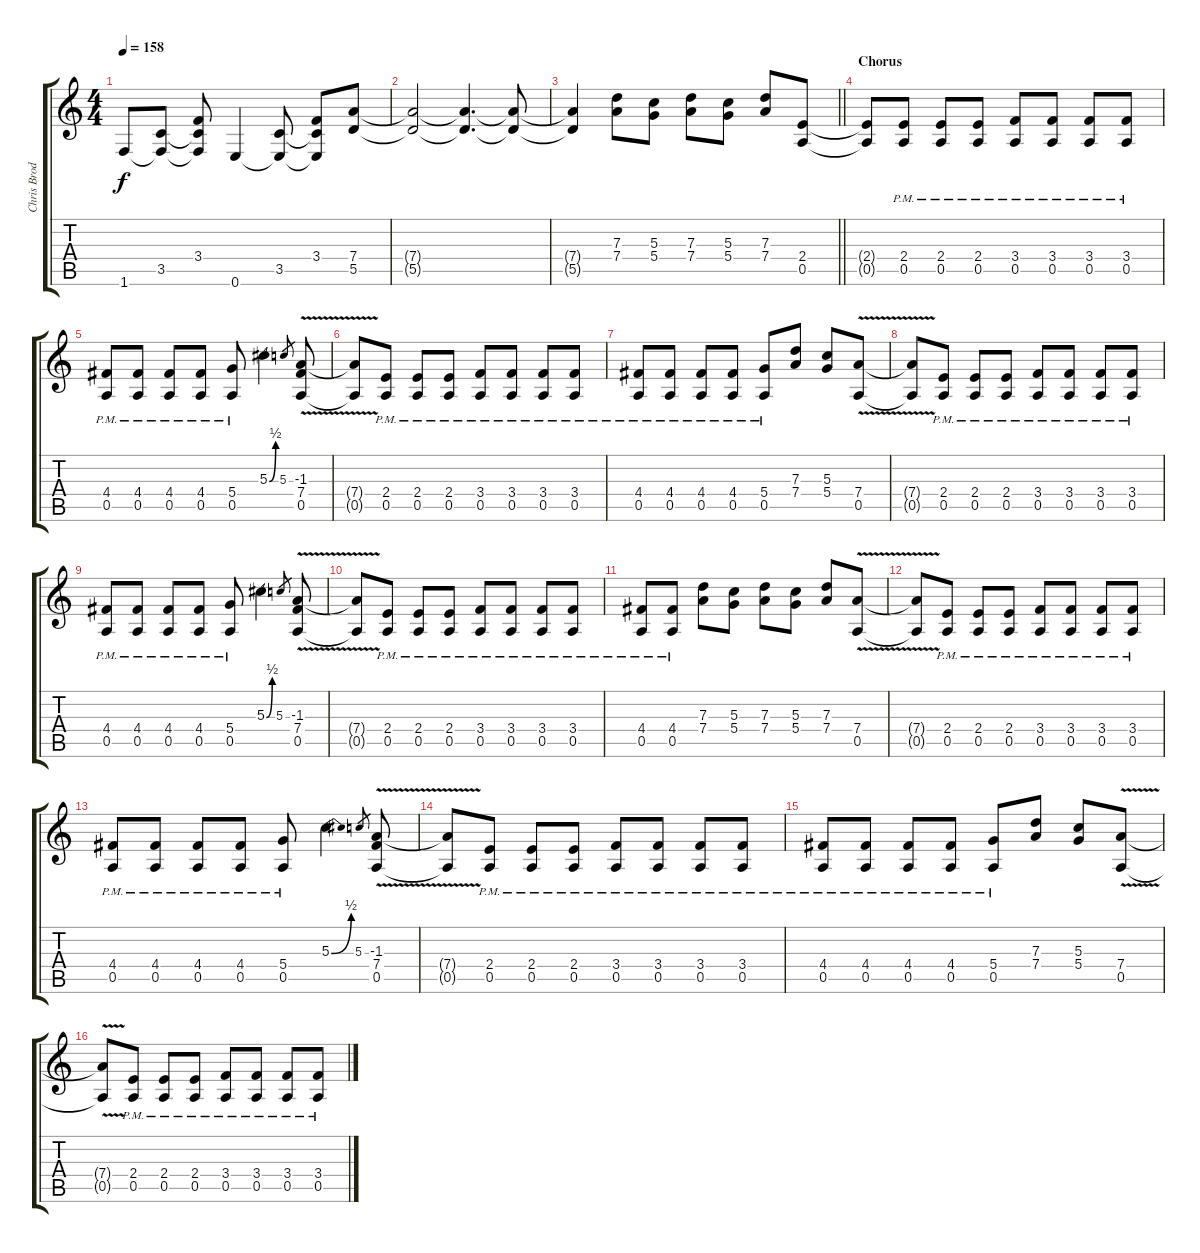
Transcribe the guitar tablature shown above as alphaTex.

\track ("Chris Broderick" "Chris Brod") {instrument distortionguitar}
\staff {score tabs}
\tuning (E4 B3 G3 D3 A2 E2) {hide}
\ts (4 4)
\tempo 158
\clef g2
\ks c
1.6{t}.8{dy f} (3.5 1.6{t}).8 (3.4 3.5{t} 1.6{t}).8 0.6.4 (3.5 0.6{t}).8 (3.4 3.5{t} 0.6{t}).8 (7.4 5.5).8 |
(7.4{t} 5.5{t}).2 (7.4{t} 5.5{t}).4{d} (7.4{t} 5.5{t}).8 |
\barLineRight lightlight
(7.4{t} 5.5{t}).4 (7.3 7.4).8 (5.3 5.4).8 (7.3 7.4).8 (5.3 5.4).8 (7.3 7.4).8 (2.4 0.5).8 |
\section ("" "Chorus")
(2.4{t} 0.5{t}).8 (2.4{pm} 0.5{pm}).8 (2.4{pm} 0.5{pm}).8 (2.4{pm} 0.5{pm}).8 (3.4{pm} 0.5{pm}).8 (3.4{pm} 0.5{pm}).8 (3.4{pm} 0.5{pm}).8 (3.4{pm} 0.5{pm}).8 |
(4.4{pm} 0.5{pm}).8 (4.4{pm} 0.5{pm}).8 (4.4{pm} 0.5{pm}).8 (4.4{pm} 0.5{pm}).8 (5.4{pm} 0.5{pm}).8 5.3{be (bend 0 0 60 2)}.4 5.3.8{gr} (-1.3 7.4{v} 0.5{v}).8 |
(7.4{v t} 0.5{v t}).8 (2.4{pm} 0.5{pm}).8 (2.4{pm} 0.5{pm}).8 (2.4{pm} 0.5{pm}).8 (3.4{pm} 0.5{pm}).8 (3.4{pm} 0.5{pm}).8 (3.4{pm} 0.5{pm}).8 (3.4{pm} 0.5{pm}).8 |
(4.4{pm} 0.5{pm}).8 (4.4{pm} 0.5{pm}).8 (4.4{pm} 0.5{pm}).8 (4.4{pm} 0.5{pm}).8 (5.4{pm} 0.5{pm}).8 (7.3 7.4).8 (5.3 5.4).8 (7.4{v} 0.5{v}).8 |
(7.4{v t} 0.5{v t}).8 (2.4{pm} 0.5{pm}).8 (2.4{pm} 0.5{pm}).8 (2.4{pm} 0.5{pm}).8 (3.4{pm} 0.5{pm}).8 (3.4{pm} 0.5{pm}).8 (3.4{pm} 0.5{pm}).8 (3.4{pm} 0.5{pm}).8 |
(4.4{pm} 0.5{pm}).8 (4.4{pm} 0.5{pm}).8 (4.4{pm} 0.5{pm}).8 (4.4{pm} 0.5{pm}).8 (5.4{pm} 0.5{pm}).8 5.3{be (bend 0 0 60 2)}.4 5.3.8{gr} (-1.3 7.4{v} 0.5{v}).8 |
(7.4{v t} 0.5{v t}).8 (2.4{pm} 0.5{pm}).8 (2.4{pm} 0.5{pm}).8 (2.4{pm} 0.5{pm}).8 (3.4{pm} 0.5{pm}).8 (3.4{pm} 0.5{pm}).8 (3.4{pm} 0.5{pm}).8 (3.4{pm} 0.5{pm}).8 |
(4.4{pm} 0.5{pm}).8 (4.4{pm} 0.5{pm}).8 (7.3 7.4).8 (5.3 5.4).8 (7.3 7.4).8 (5.3 5.4).8 (7.3 7.4).8 (7.4{v} 0.5{v}).8 |
(7.4{v t} 0.5{v t}).8 (2.4{pm} 0.5{pm}).8 (2.4{pm} 0.5{pm}).8 (2.4{pm} 0.5{pm}).8 (3.4{pm} 0.5{pm}).8 (3.4{pm} 0.5{pm}).8 (3.4{pm} 0.5{pm}).8 (3.4{pm} 0.5{pm}).8 |
(4.4{pm} 0.5{pm}).8 (4.4{pm} 0.5{pm}).8 (4.4{pm} 0.5{pm}).8 (4.4{pm} 0.5{pm}).8 (5.4{pm} 0.5{pm}).8 5.3{be (bend 0 0 60 2)}.4 5.3.8{gr} (-1.3 7.4{v} 0.5{v}).8 |
(7.4{v t} 0.5{v t}).8 (2.4{pm} 0.5{pm}).8 (2.4{pm} 0.5{pm}).8 (2.4{pm} 0.5{pm}).8 (3.4{pm} 0.5{pm}).8 (3.4{pm} 0.5{pm}).8 (3.4{pm} 0.5{pm}).8 (3.4{pm} 0.5{pm}).8 |
(4.4{pm} 0.5{pm}).8 (4.4{pm} 0.5{pm}).8 (4.4{pm} 0.5{pm}).8 (4.4{pm} 0.5{pm}).8 (5.4{pm} 0.5{pm}).8 (7.3 7.4).8 (5.3 5.4).8 (7.4{v} 0.5{v}).8 |
(7.4{v t} 0.5{v t}).8 (2.4{pm} 0.5{pm}).8 (2.4{pm} 0.5{pm}).8 (2.4{pm} 0.5{pm}).8 (3.4{pm} 0.5{pm}).8 (3.4{pm} 0.5{pm}).8 (3.4{pm} 0.5{pm}).8 (3.4{pm} 0.5{pm}).8
